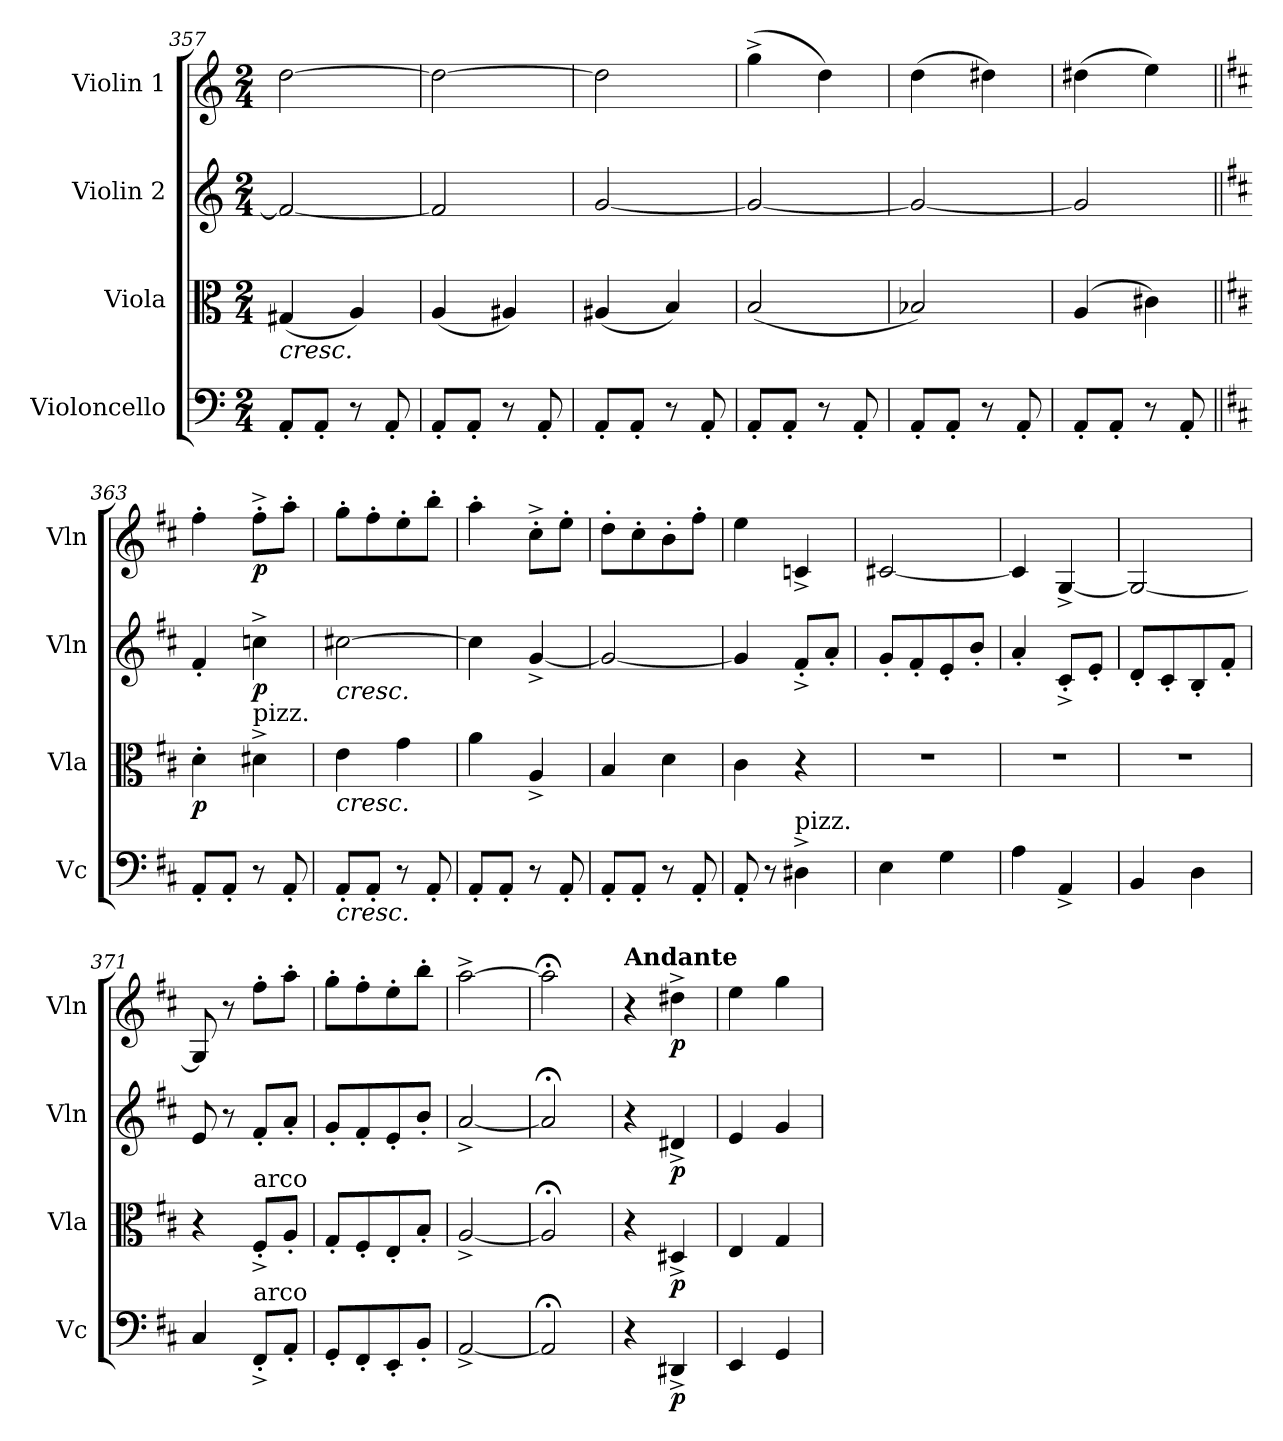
**kern	**dynam	**kern	**dynam	**kern	**dynam	**kern	**dynam
*part4	*part4	*part3	*part3	*part2	*part2	*part1	*part1
*staff4	*staff4	*staff3	*staff3	*staff2	*staff2	*staff1	*staff1
*I"Violoncello	*	*I"Viola	*	*I"Violin 2	*	*I"Violin 1	*
*I'Vc	*	*I'Vla	*	*I'Vln	*	*I'Vln	*
!!LO:LB:g=z
*clefF4	*	*clefC3	*	*clefG2	*	*clefG2	*
*k[]	*	*k[]	*	*k[]	*	*k[]	*
*M2/4	*	*M2/4	*	*M2/4	*	*M2/4	*
=357	=357	=357	=357	=357	=357	=357	=357
!	!	!LO:TX:b:i:t=cresc.	!	!	!	!	!
8AA'/L	.	(4G#X/	.	2f#/_	.	[2dd\	.
8AA'/J	.	.	.	.	.	.	.
8r	.	4A/)	.	.	.	.	.
8AA'/	.	.	.	.	.	.	.
=358	=358	=358	=358	=358	=358	=358	=358
8AA'/L	.	(4A/	.	2f#/]	.	2dd\_	.
8AA'/J	.	.	.	.	.	.	.
8r	.	4A#X/)	.	.	.	.	.
8AA'/	.	.	.	.	.	.	.
!!LO:PB:g=z
=359	=359	=359	=359	=359	=359	=359	=359
8AA'/L	.	(4A#X/	.	[2g/	.	2dd\]	.
8AA'/J	.	.	.	.	.	.	.
8r	.	4B/)	.	.	.	.	.
8AA'/	.	.	.	.	.	.	.
=360	=360	=360	=360	=360	=360	=360	=360
8AA'/L	.	(2B/	.	2g/_	.	(4gg^\	.
8AA'/J	.	.	.	.	.	.	.
8r	.	.	.	.	.	4dd\)	.
8AA'/	.	.	.	.	.	.	.
=361	=361	=361	=361	=361	=361	=361	=361
8AA'/L	.	2B-X/)	.	2g/_	.	(4dd\	.
8AA'/J	.	.	.	.	.	.	.
8r	.	.	.	.	.	4dd#X\)	.
8AA'/	.	.	.	.	.	.	.
=362	=362	=362	=362	=362	=362	=362	=362
8AA'/L	.	(4A/	.	2g/]	.	(4dd#X\	.
8AA'/J	.	.	.	.	.	.	.
8r	.	4c#X\)	.	.	.	4ee\)	.
8AA'/	.	.	.	.	.	.	.
=363||	=363||	=363||	=363||	=363||	=363||	=363||	=363||
*k[f#c#]	*	*k[f#c#]	*	*k[f#c#]	*	*k[f#c#]	*
!	!	!	!LO:DY:b	!	!	!	!
8AA'/L	.	4d'\	p	4f#'/	.	4ff#'\	.
8AA'/J	.	.	.	.	.	.	.
!	!	!LO:TX:a:t=pizz.	!	!	!	!	!
!	!	!	!	!	!LO:DY:b	!	!LO:DY:b
8r	.	4d#X^<\	.	4ccn^\	p	8ff#'^\L	p
8AA'/	.	.	.	.	.	8aa'\J	.
=364	=364	=364	=364	=364	=364	=364	=364
!	!	!	!	!LO:TX:b:i:t=cresc.	!	!	!
!	!	!LO:TX:b:i:t=cresc.	!	!	!	!	!
!LO:TX:b:i:t=cresc.	!	!	!	!	!	!	!
8AA'/L	.	4e\	.	[2cc#X\	.	8gg'\L	.
8AA'/J	.	.	.	.	.	8ff#'\	.
8r	.	4g\	.	.	.	8ee'\	.
8AA'/	.	.	.	.	.	8bb'\J	.
=365	=365	=365	=365	=365	=365	=365	=365
8AA'/L	.	4a\	.	4cc#\]	.	4aa'\	.
8AA'/J	.	.	.	.	.	.	.
8r	.	4A^>/	.	[4g^>/	.	8cc#'^\L	.
8AA'/	.	.	.	.	.	8ee'\J	.
=366	=366	=366	=366	=366	=366	=366	=366
8AA'/L	.	4B/	.	2g/_	.	8dd'\L	.
8AA'/J	.	.	.	.	.	8cc#'\	.
8r	.	4d\	.	.	.	8b'\	.
8AA'/	.	.	.	.	.	8ff#'\J	.
=367	=367	=367	=367	=367	=367	=367	=367
8AA'/	.	4c#\	.	4g/]	.	4ee\	.
8r	.	.	.	.	.	.	.
!LO:TX:a:t=pizz.	!	!	!	!	!	!	!
4D#X^<\	.	4r	.	8f#'^>/L	.	4cn^>/	.
.	.	.	.	8a'/J	.	.	.
!!LO:LB:g=z
=368	=368	=368	=368	=368	=368	=368	=368
4E\	.	2r	.	8g'/L	.	[2c#X/	.
.	.	.	.	8f#'/	.	.	.
4G\	.	.	.	8e'/	.	.	.
.	.	.	.	8b'/J	.	.	.
!!LO:LB:g=z
=369	=369	=369	=369	=369	=369	=369	=369
4A\	.	2r	.	4a'/	.	4c#/]	.
4AA^/	.	.	.	8c#'^>/L	.	[4G^>/	.
.	.	.	.	8e'/J	.	.	.
=370	=370	=370	=370	=370	=370	=370	=370
4BB/	.	2r	.	8d'/L	.	2G/_	.
.	.	.	.	8c#'/	.	.	.
4D\	.	.	.	8B'/	.	.	.
.	.	.	.	8f#'/J	.	.	.
=371	=371	=371	=371	=371	=371	=371	=371
4C#/	.	4r	.	8e/	.	8G/]	.
.	.	.	.	8r	.	8r	.
!	!	!LO:TX:a:t=arco	!	!	!	!	!
!LO:TX:a:t=arco	!	!	!	!	!	!	!
!	!LO:DY:b	!	!	!	!	!	!
!	!LO:DY:n=1:b	!	!LO:DY:b	!	!	!	!
!	!	!	!LO:DY:n=1:b	!	!LO:DY:b	!	!
!	!	!	!	!	!LO:DY:n=1:b	!	!LO:DY:b
!	!	!	!	!	!	!	!LO:DY:n=1:b
8FF#'^/L	f other-dynamics	8F#'^/L	f other-dynamics	8f#'/L	f other-dynamics	8ff#'\L	f other-dynamics
8AA'/J	.	8A'/J	.	8a'/J	.	8aa'\J	.
=372	=372	=372	=372	=372	=372	=372	=372
8GG'/L	.	8G'/L	.	8g'/L	.	8gg'\L	.
8FF#'/	.	8F#'/	.	8f#'/	.	8ff#'\	.
8EE'/	.	8E'/	.	8e'/	.	8ee'\	.
8BB'/J	.	8B'/J	.	8b'/J	.	8bb'\J	.
=373	=373	=373	=373	=373	=373	=373	=373
[2AA^>/	.	[2A^>/	.	[2a^>/	.	[2aa^\	.
=374	=374	=374	=374	=374	=374	=374	=374
2AA;</]	.	2A;</]	.	2a;</]	.	2aa;<\]	.
=375	=375	=375	=375	=375	=375	=375	=375
!	!	!	!	!	!	!LO:TX:a:B:t=Andante	!
4r	.	4r	.	4r	.	4r	.
!	!LO:DY:b	!	!LO:DY:b	!	!LO:DY:b	!	!LO:DY:b
4DD#X^>/	p	4D#X^>/	p	4d#X^/	p	4dd#X^\	p
=376	=376	=376	=376	=376	=376	=376	=376
4EE/	.	4E/	.	4e/	.	4ee\	.
4GG/	.	4G/	.	4g/	.	4gg\	.
=	=	=	=	=	=	=	=
*-	*-	*-	*-	*-	*-	*-	*-
